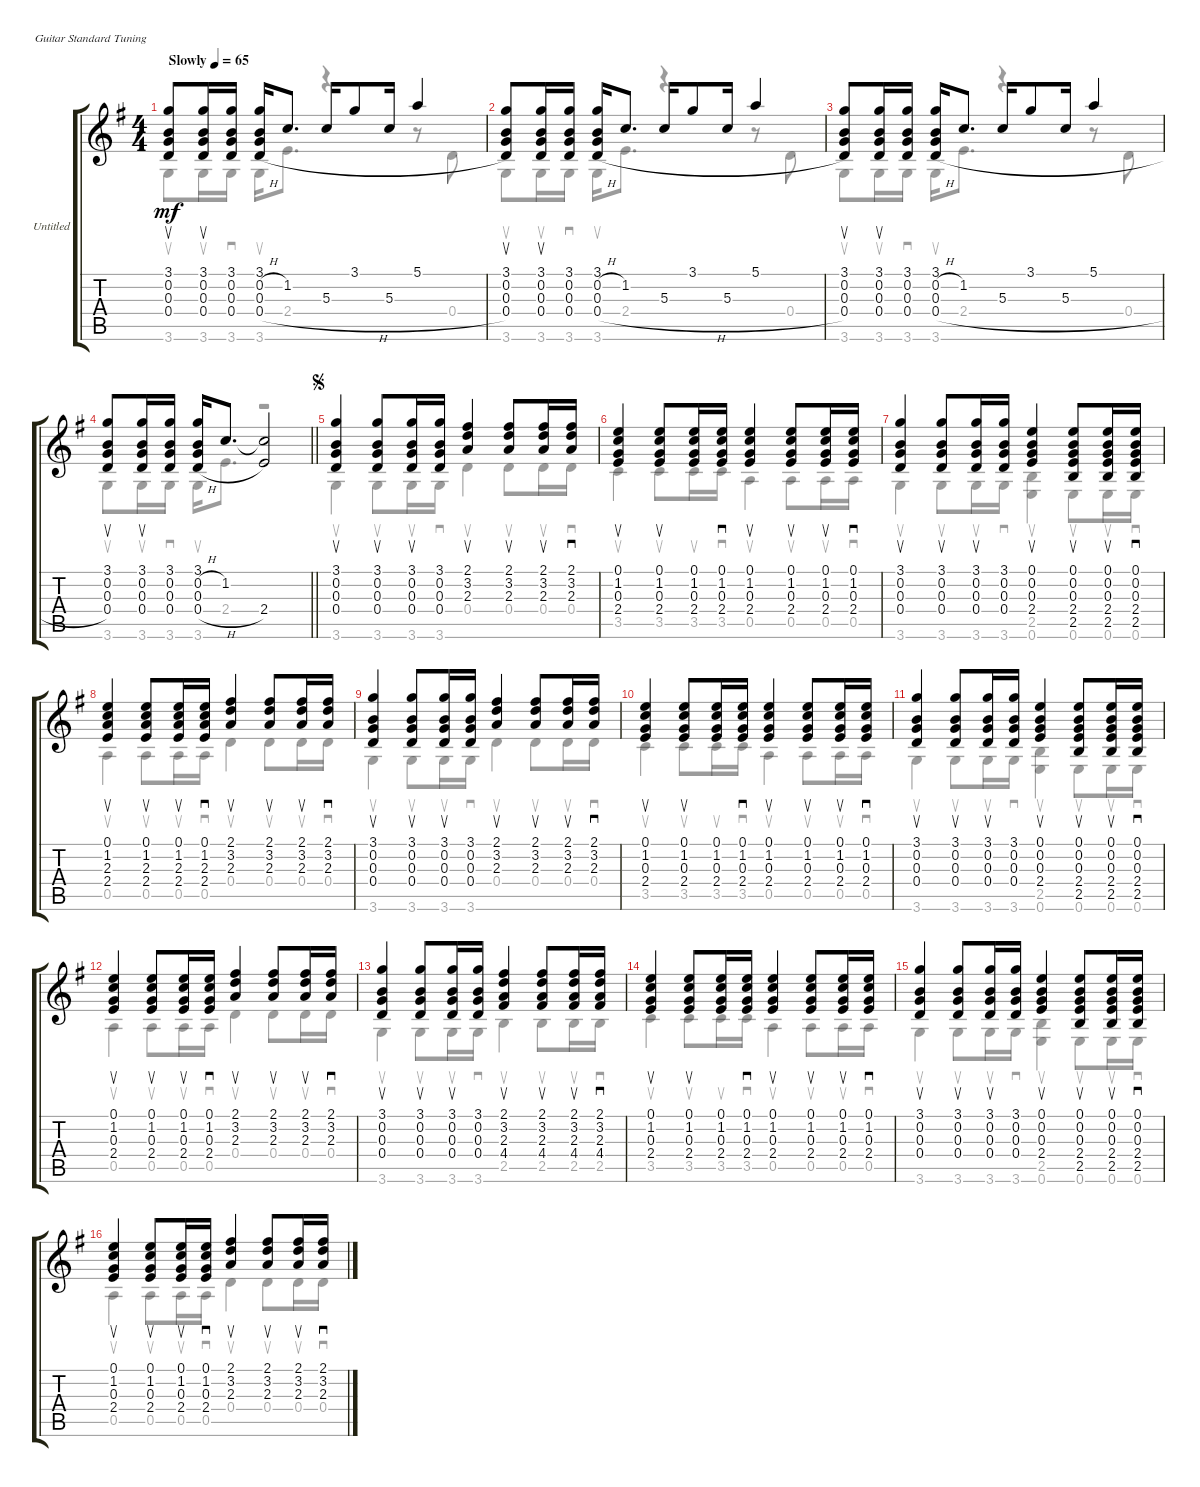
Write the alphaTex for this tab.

\bracketExtendMode groupsimilarinstruments
\firstSystemTrackNameOrientation horizontal
\otherSystemsTrackNameOrientation horizontal
\track ("Untitled" "Untitled") {instrument acousticguitarnylon}
\staff {score tabs}
\tuning (E4 B3 G3 D3 A2 E2)
\voice
\ts (4 4)
\section ("" "")
\tempo (65 "Slowly")
\clef g2
\ks g
(3.1 0.2 0.3 0.4).8{su dy mf instrument acousticguitarnylon} (3.1 0.2 0.3 0.4).16{su} (3.1 0.2 0.3 0.4).16 (3.1 0.2{h} 0.3 0.4{h}).16 1.2.8{d} 5.3.16 3.1.8 5.3.16 5.1.4 |
(3.1 0.2 0.3 0.4).8{su} (3.1 0.2 0.3 0.4).16{su} (3.1 0.2 0.3 0.4).16 (3.1 0.2{h} 0.3 0.4{h}).16 1.2.8{d} 5.3.16 3.1.8 5.3.16 5.1.4 |
(3.1 0.2 0.3 0.4).8{su} (3.1 0.2 0.3 0.4).16{su} (3.1 0.2 0.3 0.4).16 (3.1 0.2{h} 0.3 0.4{h}).16 1.2.8{d} 5.3.16 3.1.8 5.3.16 5.1.4 |
\barLineRight lightlight
(3.1 0.2 0.3 0.4).8{su} (3.1 0.2 0.3 0.4).16{su} (3.1 0.2 0.3 0.4).16 (3.1 0.2{h} 0.3 0.4{h}).16 1.2.8{d} (1.2{t} 2.4).2 |
\section ("" "")
\jump segno
(3.1 0.2 0.3 0.4).4{su} (3.1 0.2 0.3 0.4).8{su} (3.1 0.2 0.3 0.4).16{su} (3.1 0.2 0.3 0.4).16 (2.1 3.2 2.3).4{su} (2.1 3.2 2.3).8{su} (2.1 3.2 2.3).16{su} (2.1 3.2 2.3).16{sd} |
(0.1 1.2 0.3 2.4).4{su} (0.1 1.2 0.3 2.4).8{su} (0.1 1.2 0.3 2.4).16 (0.1 1.2 0.3 2.4).16{sd} (0.1 1.2 0.3 2.4).4{su} (0.1 1.2 0.3 2.4).8{su} (0.1 1.2 0.3 2.4).16{su} (0.1 1.2 0.3 2.4).16{sd} |
(3.1 0.2 0.3 0.4).4{su} (3.1 0.2 0.3 0.4).8{su} (3.1 0.2 0.3 0.4).16{su} (3.1 0.2 0.3 0.4).16 (0.1 0.2 0.3 2.4).4{su} (0.1 0.2 0.3 2.4 2.5).8{su} (0.1 0.2 0.3 2.4 2.5).16{su} (0.1 0.2 0.3 2.4 2.5).16{sd} |
(0.1 1.2 2.3 2.4).4{su} (0.1 1.2 2.3 2.4).8{su} (0.1 1.2 2.3 2.4).16{su} (0.1 1.2 2.3 2.4).16{sd} (2.1 3.2 2.3).4{su} (2.1 3.2 2.3).8{su} (2.1 3.2 2.3).16{su} (2.1 3.2 2.3).16{sd} |
(3.1 0.2 0.3 0.4).4{su} (3.1 0.2 0.3 0.4).8{su} (3.1 0.2 0.3 0.4).16{su} (3.1 0.2 0.3 0.4).16 (2.1 3.2 2.3).4{su} (2.1 3.2 2.3).8{su} (2.1 3.2 2.3).16{su} (2.1 3.2 2.3).16{sd} |
(0.1 1.2 0.3 2.4).4{su} (0.1 1.2 0.3 2.4).8{su} (0.1 1.2 0.3 2.4).16 (0.1 1.2 0.3 2.4).16{sd} (0.1 1.2 0.3 2.4).4{su} (0.1 1.2 0.3 2.4).8{su} (0.1 1.2 0.3 2.4).16{su} (0.1 1.2 0.3 2.4).16{sd} |
(3.1 0.2 0.3 0.4).4{su} (3.1 0.2 0.3 0.4).8{su} (3.1 0.2 0.3 0.4).16{su} (3.1 0.2 0.3 0.4).16 (0.1 0.2 0.3 2.4).4{su} (0.1 0.2 0.3 2.4 2.5).8{su} (0.1 0.2 0.3 2.4 2.5).16{su} (0.1 0.2 0.3 2.4 2.5).16{sd} |
(0.1 1.2 0.3 2.4).4{su} (0.1 1.2 0.3 2.4).8{su} (0.1 1.2 0.3 2.4).16{su} (0.1 1.2 0.3 2.4).16{sd} (2.1 3.2 2.3).4{su} (2.1 3.2 2.3).8{su} (2.1 3.2 2.3).16{su} (2.1 3.2 2.3).16{sd} |
(3.1 0.2 0.3 0.4).4{su} (3.1 0.2 0.3 0.4).8{su} (3.1 0.2 0.3 0.4).16{su} (3.1 0.2 0.3 0.4).16 (2.1 3.2 2.3 4.4).4{su} (2.1 3.2 2.3 4.4).8{su} (2.1 3.2 2.3 4.4).16{su} (2.1 3.2 2.3 4.4).16{sd} |
(0.1 1.2 0.3 2.4).4{su} (0.1 1.2 0.3 2.4).8{su} (0.1 1.2 0.3 2.4).16 (0.1 1.2 0.3 2.4).16{sd} (0.1 1.2 0.3 2.4).4{su} (0.1 1.2 0.3 2.4).8{su} (0.1 1.2 0.3 2.4).16{su} (0.1 1.2 0.3 2.4).16{sd} |
(3.1 0.2 0.3 0.4).4{su} (3.1 0.2 0.3 0.4).8{su} (3.1 0.2 0.3 0.4).16{su} (3.1 0.2 0.3 0.4).16 (0.1 0.2 0.3 2.4).4{su} (0.1 0.2 0.3 2.4 2.5).8{su} (0.1 0.2 0.3 2.4 2.5).16{su} (0.1 0.2 0.3 2.4 2.5).16{sd} |
(0.1 1.2 0.3 2.4).4{su} (0.1 1.2 0.3 2.4).8{su} (0.1 1.2 0.3 2.4).16{su} (0.1 1.2 0.3 2.4).16{sd} (2.1 3.2 2.3).4{su} (2.1 3.2 2.3).8{su} (2.1 3.2 2.3).16{su} (2.1 3.2 2.3).16{sd}
\voice
\clef g2
\ottava regular
\simile none
\ks g
3.6.8{su dy mf} 3.6.16{su} 3.6.16{sd} 3.6.16{su} 2.4.8{d} r.4 r.8 0.4.8 |
3.6.8{su} 3.6.16{su} 3.6.16{sd} 3.6.16{su} 2.4.8{d} r.4 r.8 0.4.8 |
3.6.8{su} 3.6.16{su} 3.6.16{sd} 3.6.16{su} 2.4.8{d} r.4 r.8 0.4.8 |
\barLineRight lightlight
3.6.8{su} 3.6.16{su} 3.6.16{sd} 3.6.16{su} 2.4.8{d} r.2 |
3.6.4{su} 3.6.8{su} 3.6.16{su} 3.6.16{sd} 0.4.4{su} 0.4.8{su} 0.4.16{su} 0.4.16{sd} |
3.5.4{su} 3.5.8{su} 3.5.16{su} 3.5.16{sd} 0.5.4{su} 0.5.8{su} 0.5.16{su} 0.5.16{sd} |
3.6.4{su} 3.6.8{su} 3.6.16{su} 3.6.16{sd} (2.5 0.6).4{su} 0.6.8{su} 0.6.16{su} 0.6.16{sd} |
0.5.4{su} 0.5.8{su} 0.5.16{su} 0.5.16{sd} 0.4.4{su} 0.4.8{su} 0.4.16{su} 0.4.16{sd} |
3.6.4{su} 3.6.8{su} 3.6.16{su} 3.6.16{sd} 0.4.4{su} 0.4.8{su} 0.4.16{su} 0.4.16{sd} |
3.5.4{su} 3.5.8{su} 3.5.16{su} 3.5.16{sd} 0.5.4{su} 0.5.8{su} 0.5.16{su} 0.5.16{sd} |
3.6.4{su} 3.6.8{su} 3.6.16{su} 3.6.16{sd} (2.5 0.6).4{su} 0.6.8{su} 0.6.16{su} 0.6.16{sd} |
0.5.4{su} 0.5.8{su} 0.5.16{su} 0.5.16{sd} 0.4.4{su} 0.4.8{su} 0.4.16{su} 0.4.16{sd} |
3.6.4{su} 3.6.8{su} 3.6.16{su} 3.6.16{sd} 2.5.4{su} 2.5.8{su} 2.5.16{su} 2.5.16{sd} |
3.5.4{su} 3.5.8{su} 3.5.16{su} 3.5.16{sd} 0.5.4{su} 0.5.8{su} 0.5.16{su} 0.5.16{sd} |
3.6.4{su} 3.6.8{su} 3.6.16{su} 3.6.16{sd} (2.5 0.6).4{su} 0.6.8{su} 0.6.16{su} 0.6.16{sd} |
0.5.4{su} 0.5.8{su} 0.5.16{su} 0.5.16{sd} 0.4.4{su} 0.4.8{su} 0.4.16{su} 0.4.16{sd}
